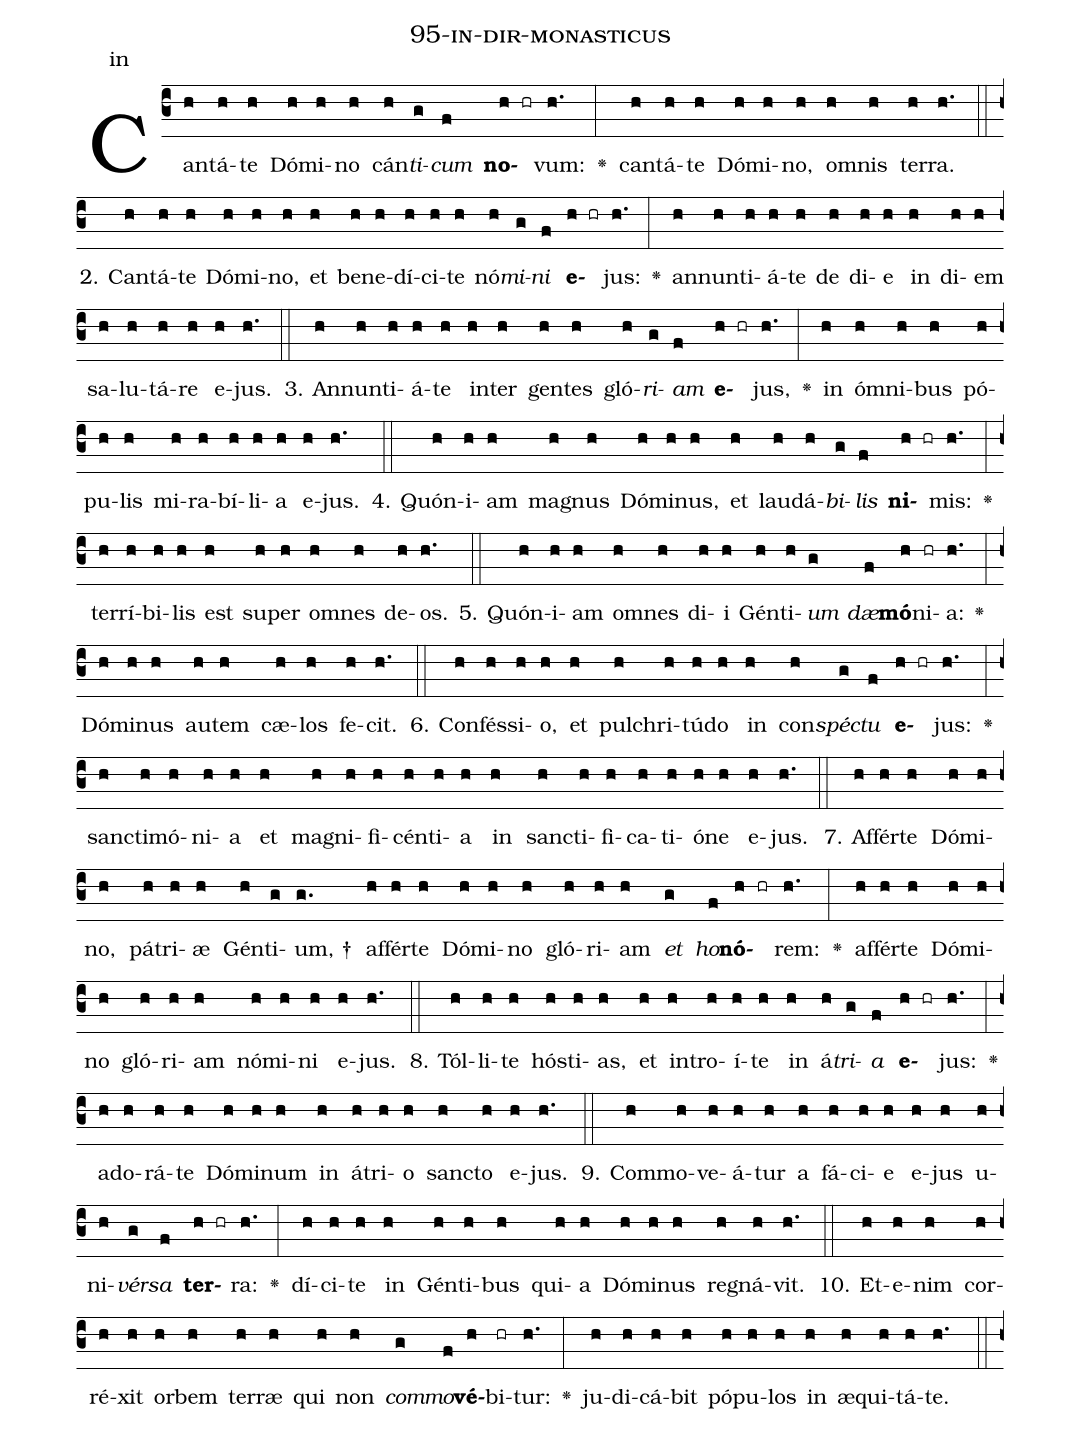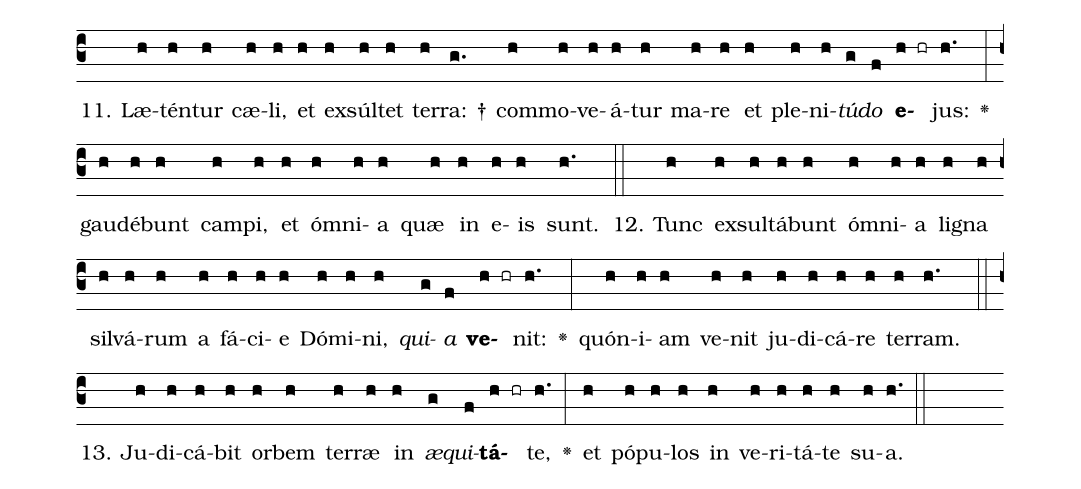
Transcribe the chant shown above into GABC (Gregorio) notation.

name: 95-in-dir-monasticus;
annotation: in;
%%
(c3)Can(h)tá(h)te(h) Dó(h)mi(h)no(h) cán(h)<i>ti</i>(g)<i>cum</i>(f) <b>no</b>(h hr)vum:(h.) <v>\greheightstar</v>(:) can(h)tá(h)te(h) Dó(h)mi(h)no,(h) om(h)nis(h) ter(h)ra.(h.) (::)
2. Can(h)tá(h)te(h) Dó(h)mi(h)no,(h) et(h) be(h)ne(h)dí(h)ci(h)te(h) nó(h)<i>mi</i>(g)<i>ni</i>(f) <b>e</b>(h hr)jus:(h.) <v>\greheightstar</v>(:) an(h)nun(h)ti(h)á(h)te(h) de(h) di(h)e(h) in(h) di(h)em(h) sa(h)lu(h)tá(h)re(h) e(h)jus.(h.) (::)
3. An(h)nun(h)ti(h)á(h)te(h) in(h)ter(h) gen(h)tes(h) gló(h)<i>ri</i>(g)<i>am</i>(f) <b>e</b>(h hr)jus,(h.) <v>\greheightstar</v>(:) in(h) óm(h)ni(h)bus(h) pó(h)pu(h)lis(h) mi(h)ra(h)bí(h)li(h)a(h) e(h)jus.(h.) (::)
4. Quón(h)i(h)am(h) ma(h)gnus(h) Dó(h)mi(h)nus,(h) et(h) lau(h)dá(h)<i>bi</i>(g)<i>lis</i>(f) <b>ni</b>(h hr)mis:(h.) <v>\greheightstar</v>(:) ter(h)rí(h)bi(h)lis(h) est(h) su(h)per(h) om(h)nes(h) de(h)os.(h.) (::)
5. Quón(h)i(h)am(h) om(h)nes(h) di(h)i(h) Gén(h)ti(h)<i>um</i>(g) <i>dæ</i>(f)<b>mó</b>(h)ni(hr)a:(h.) <v>\greheightstar</v>(:) Dó(h)mi(h)nus(h) au(h)tem(h) cæ(h)los(h) fe(h)cit.(h.) (::)
6. Con(h)fés(h)si(h)o,(h) et(h) pul(h)chri(h)tú(h)do(h) in(h) con(h)<i>spéc</i>(g)<i>tu</i>(f) <b>e</b>(h hr)jus:(h.) <v>\greheightstar</v>(:) sanc(h)ti(h)mó(h)ni(h)a(h) et(h) ma(h)gni(h)fi(h)cén(h)ti(h)a(h) in(h) sanc(h)ti(h)fi(h)ca(h)ti(h)ó(h)ne(h) e(h)jus.(h.) (::)
7. Af(h)fér(h)te(h) Dó(h)mi(h)no,(h) pá(h)tri(h)æ(h) Gén(h)ti(g)um, †(g.) af(h)fér(h)te(h) Dó(h)mi(h)no(h) gló(h)ri(h)am(h) <i>et</i>(g) <i>ho</i>(f)<b>nó</b>(h hr)rem:(h.) <v>\greheightstar</v>(:) af(h)fér(h)te(h) Dó(h)mi(h)no(h) gló(h)ri(h)am(h) nó(h)mi(h)ni(h) e(h)jus.(h.) (::)
8. Tól(h)li(h)te(h) hós(h)ti(h)as,(h) et(h) in(h)tro(h)í(h)te(h) in(h) á(h)<i>tri</i>(g)<i>a</i>(f) <b>e</b>(h hr)jus:(h.) <v>\greheightstar</v>(:) ad(h)o(h)rá(h)te(h) Dó(h)mi(h)num(h) in(h) á(h)tri(h)o(h) sanc(h)to(h) e(h)jus.(h.) (::)
9. Com(h)mo(h)ve(h)á(h)tur(h) a(h) fá(h)ci(h)e(h) e(h)jus(h) u(h)ni(h)<i>vér</i>(g)<i>sa</i>(f) <b>ter</b>(h hr)ra:(h.) <v>\greheightstar</v>(:) dí(h)ci(h)te(h) in(h) Gén(h)ti(h)bus(h) qui(h)a(h) Dó(h)mi(h)nus(h) re(h)gná(h)vit.(h.) (::)
10. Et(h)e(h)nim(h) cor(h)ré(h)xit(h) or(h)bem(h) ter(h)ræ(h) qui(h) non(h) <i>com</i>(g)<i>mo</i>(f)<b>vé</b>(h)bi(hr)tur:(h.) <v>\greheightstar</v>(:) ju(h)di(h)cá(h)bit(h) pó(h)pu(h)los(h) in(h) æ(h)qui(h)tá(h)te.(h.) (::)
11. Læ(h)tén(h)tur(h) cæ(h)li,(h) et(h) ex(h)súl(h)tet(h) ter(h)ra: †(g.) com(h)mo(h)ve(h)á(h)tur(h) ma(h)re(h) et(h) ple(h)ni(h)<i>tú</i>(g)<i>do</i>(f) <b>e</b>(h hr)jus:(h.) <v>\greheightstar</v>(:) gau(h)dé(h)bunt(h) cam(h)pi,(h) et(h) óm(h)ni(h)a(h) quæ(h) in(h) e(h)is(h) sunt.(h.) (::)
12. Tunc(h) ex(h)sul(h)tá(h)bunt(h) óm(h)ni(h)a(h) li(h)gna(h) sil(h)vá(h)rum(h) a(h) fá(h)ci(h)e(h) Dó(h)mi(h)ni,(h) <i>qui</i>(g)<i>a</i>(f) <b>ve</b>(h hr)nit:(h.) <v>\greheightstar</v>(:) quón(h)i(h)am(h) ve(h)nit(h) ju(h)di(h)cá(h)re(h) ter(h)ram.(h.) (::)
13. Ju(h)di(h)cá(h)bit(h) or(h)bem(h) ter(h)ræ(h) in(h) <i>æ</i>(g)<i>qui</i>(f)<b>tá</b>(h hr)te,(h.) <v>\greheightstar</v>(:) et(h) pó(h)pu(h)los(h) in(h) ve(h)ri(h)tá(h)te(h) su(h)a.(h.) (::)
